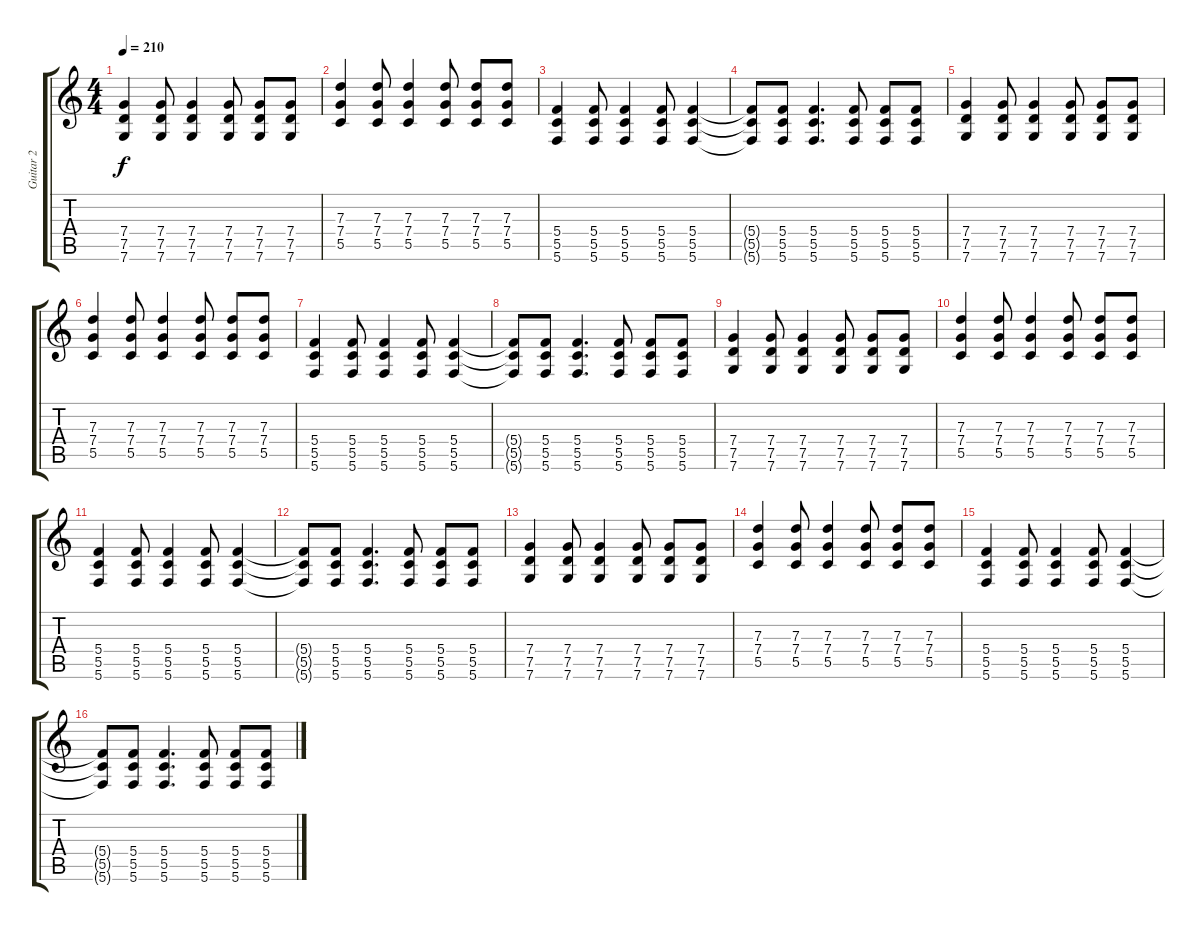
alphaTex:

\track ("Guitar 2" "Guitar 2") {instrument overdrivenguitar}
\staff {score tabs}
\tuning (E4 C4 G3 C3 G2 C2) {hide}
\ts (4 4)
\tempo 210
\clef g2
\ks c
(7.4 7.5 7.6).4{dy f} (7.4 7.5 7.6).8 (7.4 7.5 7.6).4 (7.4 7.5 7.6).8 (7.4 7.5 7.6).8 (7.4 7.5 7.6).8 |
(7.3 7.4 5.5).4 (7.3 7.4 5.5).8 (7.3 7.4 5.5).4 (7.3 7.4 5.5).8 (7.3 7.4 5.5).8 (7.3 7.4 5.5).8 |
(5.4 5.5 5.6).4 (5.4 5.5 5.6).8 (5.4 5.5 5.6).4 (5.4 5.5 5.6).8 (5.4 5.5 5.6).4 |
(5.4{t} 5.5{t} 5.6{t}).8 (5.4 5.5 5.6).8 (5.4 5.5 5.6).4{d} (5.4 5.5 5.6).8 (5.4 5.5 5.6).8 (5.4 5.5 5.6).8 |
(7.4 7.5 7.6).4 (7.4 7.5 7.6).8 (7.4 7.5 7.6).4 (7.4 7.5 7.6).8 (7.4 7.5 7.6).8 (7.4 7.5 7.6).8 |
(7.3 7.4 5.5).4 (7.3 7.4 5.5).8 (7.3 7.4 5.5).4 (7.3 7.4 5.5).8 (7.3 7.4 5.5).8 (7.3 7.4 5.5).8 |
(5.4 5.5 5.6).4 (5.4 5.5 5.6).8 (5.4 5.5 5.6).4 (5.4 5.5 5.6).8 (5.4 5.5 5.6).4 |
(5.4{t} 5.5{t} 5.6{t}).8 (5.4 5.5 5.6).8 (5.4 5.5 5.6).4{d} (5.4 5.5 5.6).8 (5.4 5.5 5.6).8 (5.4 5.5 5.6).8 |
(7.4 7.5 7.6).4 (7.4 7.5 7.6).8 (7.4 7.5 7.6).4 (7.4 7.5 7.6).8 (7.4 7.5 7.6).8 (7.4 7.5 7.6).8 |
(7.3 7.4 5.5).4 (7.3 7.4 5.5).8 (7.3 7.4 5.5).4 (7.3 7.4 5.5).8 (7.3 7.4 5.5).8 (7.3 7.4 5.5).8 |
(5.4 5.5 5.6).4 (5.4 5.5 5.6).8 (5.4 5.5 5.6).4 (5.4 5.5 5.6).8 (5.4 5.5 5.6).4 |
(5.4{t} 5.5{t} 5.6{t}).8 (5.4 5.5 5.6).8 (5.4 5.5 5.6).4{d} (5.4 5.5 5.6).8 (5.4 5.5 5.6).8 (5.4 5.5 5.6).8 |
(7.4 7.5 7.6).4 (7.4 7.5 7.6).8 (7.4 7.5 7.6).4 (7.4 7.5 7.6).8 (7.4 7.5 7.6).8 (7.4 7.5 7.6).8 |
(7.3 7.4 5.5).4 (7.3 7.4 5.5).8 (7.3 7.4 5.5).4 (7.3 7.4 5.5).8 (7.3 7.4 5.5).8 (7.3 7.4 5.5).8 |
(5.4 5.5 5.6).4 (5.4 5.5 5.6).8 (5.4 5.5 5.6).4 (5.4 5.5 5.6).8 (5.4 5.5 5.6).4 |
(5.4{t} 5.5{t} 5.6{t}).8 (5.4 5.5 5.6).8 (5.4 5.5 5.6).4{d} (5.4 5.5 5.6).8 (5.4 5.5 5.6).8 (5.4 5.5 5.6).8
